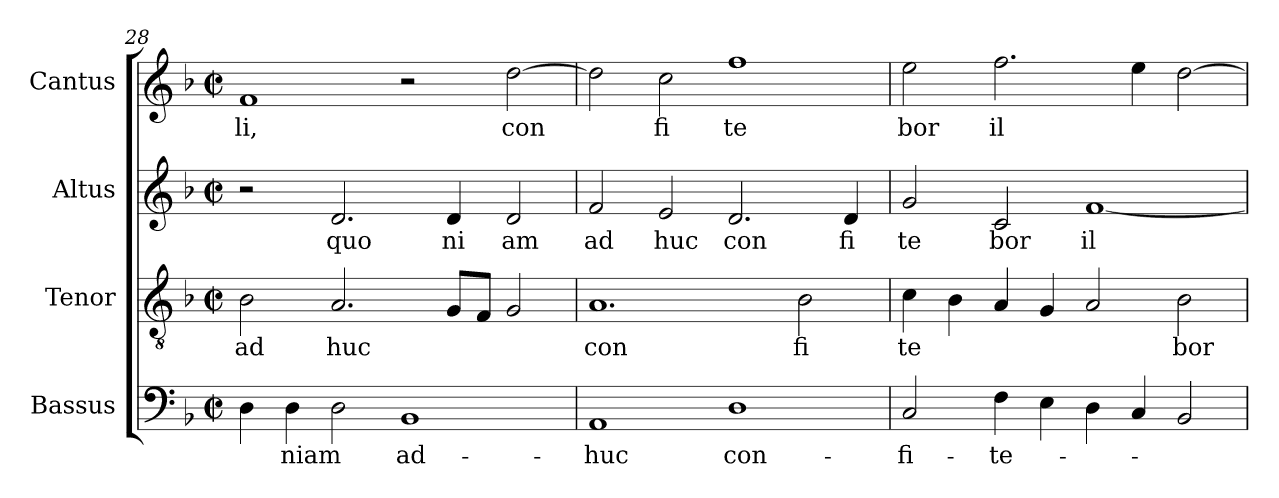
**kern	**text	**kern	**text	**kern	**text	**kern	**text
*part4	*part4	*part3	*part3	*part2	*part2	*part1	*part1
*staff4	*staff4	*staff3	*staff3	*staff2	*staff2	*staff1	*staff1
*I"Bassus	*	*I"Tenor	*	*I"Altus	*	*I"Cantus	*
*clefF4	*	*clefGv2	*	*clefG2	*	*clefG2	*
*k[b-]	*	*k[b-]	*	*k[b-]	*	*k[b-]	*
*F:	*	*F:	*	*F:	*	*F:	*
*M2/2	*	*M2/2	*	*M2/2	*	*M2/2	*
*met(c|)	*	*met(c|)	*	*met(c|)	*	*met(c|)	*
=28	=28	=28	=28	=28	=28	=28	=28
!	!	!	!LO:LY:b:cj	!	!	!	!LO:LY:b:cj
4D\	.	2B-\	ad	2r	.	1f	li,
!	!LO:LY:b	!	!	!	!	!	!
4D\	-niam	.	.	.	.	.	.
!	!	!	!LO:LY:b	!	!LO:LY:b:cj	!	!
2D\	.	2.A/	huc	2.d/	quo	.	.
!	!LO:LY:b:cj	!	!	!	!	!	!
1BB-	ad-	.	.	.	.	2r	.
!	!	!	!	!	!LO:LY:b:cj	!	!
.	.	8G/L	.	4d/	ni	.	.
.	.	8F/J	.	.	.	.	.
!	!	!	!	!	!LO:LY:b:cj	!	!LO:LY:b
.	.	2G/	.	2d/	am	[>2dd\	con
=29	=29	=29	=29	=29	=29	=29	=29
!	!LO:LY:b:cj	!	!LO:LY:b:cj	!	!LO:LY:b:cj	!	!
1AA	-huc	1.A	con	2f/	ad	2dd\]	.
!	!	!	!	!	!LO:LY:b:cj	!	!LO:LY:b:cj
.	.	.	.	2e/	huc	2cc\	fi
!	!LO:LY:b:cj	!	!	!	!LO:LY:b:cj	!	!LO:LY:b:cj
1D	con-	.	.	2.d/	con	1ff	te
!	!	!	!LO:LY:b:cj	!	!	!	!
.	.	2B-\	fi	.	.	.	.
!	!	!	!	!	!LO:LY:b:cj	!	!
.	.	.	.	4d/	fi	.	.
=30	=30	=30	=30	=30	=30	=30	=30
!	!LO:LY:b:cj	!	!LO:LY:b:cj	!	!LO:LY:b:cj	!	!LO:LY:b:cj
2C/	-fi-	4c\	te	2g/	te	2ee\	bor
.	.	4B-\	.	.	.	.	.
!	!LO:LY:b:cj	!	!	!	!LO:LY:b:cj	!	!LO:LY:b:cj
4F\	-te-	4A/	.	2c/	bor	2.ff\	il
4E\	.	4G/	.	.	.	.	.
!	!	!	!	!	!LO:LY:b:cj	!	!
4D\	.	2A/	.	[>1f	il	.	.
4C/	.	.	.	.	.	4ee\	.
!	!	!	!LO:LY:b:cj	!	!	!	!
2BB-/	.	2B-\	bor	.	.	[>2dd\	.
=	=	=	=	=	=	=	=
*-	*-	*-	*-	*-	*-	*-	*-
